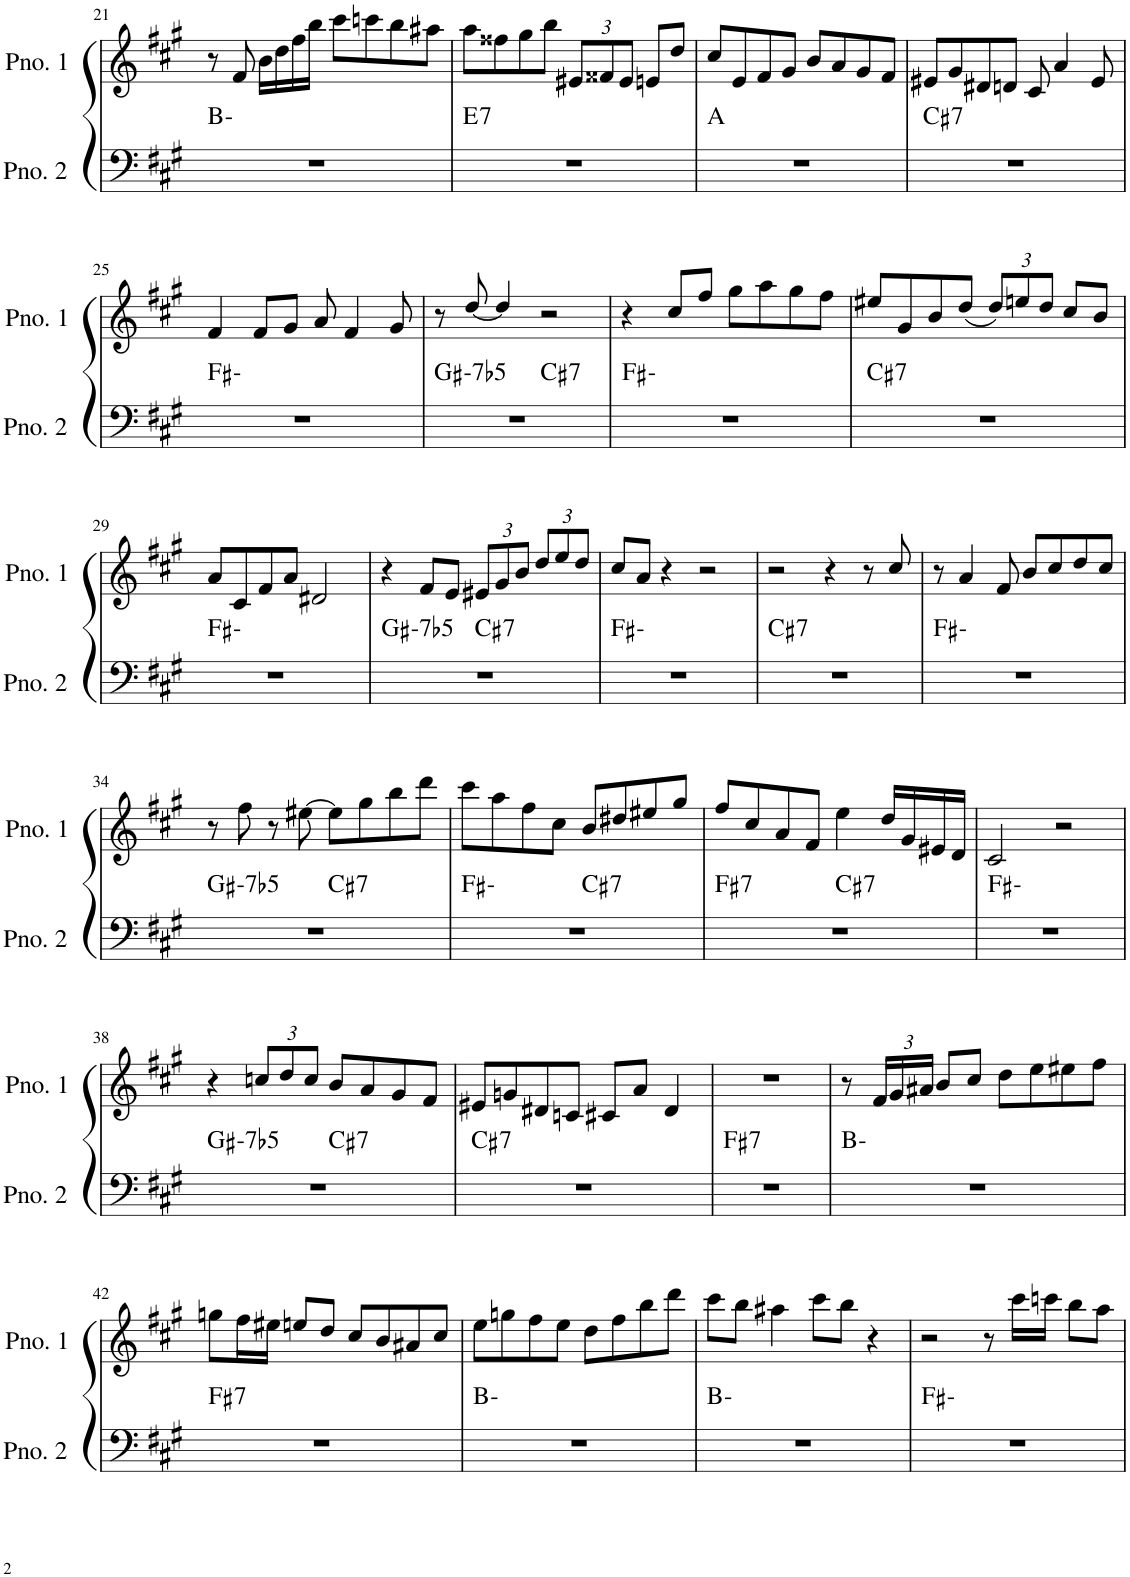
**kern	**harte	**kern
*part2	*part2	*part1
*staff2	*	*staff1
*I"ピアノ 2	*	*I"ピアノ 1
!!LO:PB:g=z
*clefF4	*	*clefG2
*k[f#c#g#]	*	*k[f#c#g#]
*M4/4	*	*M4/4
=21	=21	=21
1r	B:min	8r
.	.	8f#/
.	.	16b\LL
.	.	16dd\
.	.	16ff#\
.	.	16bb\JJ
.	.	8ccc#\L
.	.	8cccn\
.	.	8bb\
.	.	8aa#X\J
=22	=22	=22
!	!LO:H:kt=7	!
1r	E:7	8aa\L
.	.	8ff##X\
.	.	8gg#\
.	.	8bb\J
*	*	*Xbrackettup
.	.	12e#X/L
.	.	12f##X/
.	.	12e#/J
.	.	8en/L
.	.	8dd/J
=23	=23	=23
1r	A:maj	8cc#/L
.	.	8e/
.	.	8f#/
.	.	8g#/J
.	.	8b/L
.	.	8a/
.	.	8g#/
.	.	8f#/J
=24	=24	=24
!	!LO:H:kt=7	!
1r	C#:7	8e#X/L
.	.	8g#/
.	.	8d#X/
.	.	8dn/J
.	.	8c#/
.	.	4a/
.	.	8e#/
!!LO:LB:g=z
=25	=25	=25
1r	F#:min	4f#/
.	.	8f#/L
.	.	8g#/J
.	.	8a/
.	.	4f#/
.	.	8g#/
=26	=26	=26
!	!LO:H:kt=-7b5	!
*^	*	*
1r	2ryy	G#:hdim7	8r
.	.	.	[8dd/
.	.	.	4dd/]
!	!	!LO:H:kt=7	!
.	2ryy	C#:7	2r
*v	*v	*	*
=27	=27	=27
1r	F#:min	4r
.	.	8cc#/L
.	.	8ff#/J
.	.	8gg#\L
.	.	8aa\
.	.	8gg#\
.	.	8ff#\J
=28	=28	=28
!	!LO:H:kt=7	!
1r	C#:7	8ee#X/L
.	.	8g#/
.	.	8b/
.	.	(8dd/J
.	.	12dd/L)
.	.	12een/
.	.	12dd/J
.	.	8cc#/L
.	.	8b/J
!!LO:LB:g=z
=29	=29	=29
1r	F#:min	8a/L
.	.	8c#/
.	.	8f#/
.	.	8a/J
.	.	2d#X/
=30	=30	=30
!	!LO:H:kt=-7b5	!
*^	*	*
1r	2ryy	G#:hdim7	4r
.	.	.	8f#/L
.	.	.	8e/J
!	!	!LO:H:kt=7	!
.	2ryy	C#:7	12e#X/L
.	.	.	12g#/
.	.	.	12b/J
.	.	.	12dd/L
.	.	.	12ee/
.	.	.	12dd/J
*v	*v	*	*
=31	=31	=31
1r	F#:min	8cc#/L
.	.	8a/J
.	.	4r
.	.	2r
=32	=32	=32
!	!LO:H:kt=7	!
1r	C#:7	2r
.	.	4r
.	.	8r
.	.	8cc#/
=33	=33	=33
1r	F#:min	8r
.	.	4a/
.	.	8f#/
.	.	8b/L
.	.	8cc#/
.	.	8dd/
.	.	8cc#/J
!!LO:LB:g=z
=34	=34	=34
!	!LO:H:kt=-7b5	!
*^	*	*
1r	2ryy	G#:hdim7	8r
.	.	.	8ff#\
.	.	.	8r
.	.	.	[8ee#X\
!	!	!LO:H:kt=7	!
.	2ryy	C#:7	8ee#\L]
.	.	.	8gg#\
.	.	.	8bb\
.	.	.	8ddd\J
=35	=35	=35	=35
1r	2ryy	F#:min	8ccc#\L
.	.	.	8aa\
.	.	.	8ff#\
.	.	.	8cc#\J
!	!	!LO:H:kt=7	!
.	2ryy	C#:7	8b/L
.	.	.	8dd#X/
.	.	.	8ee#X/
.	.	.	8gg#/J
=36	=36	=36	=36
!	!	!LO:H:kt=7	!
1r	2ryy	F#:7	8ff#/L
.	.	.	8cc#/
.	.	.	8a/
.	.	.	8f#/J
!	!	!LO:H:kt=7	!
.	2ryy	C#:7	4ee\
.	.	.	16dd/LL
.	.	.	16g#/
.	.	.	16e#X/
.	.	.	16d/JJ
*v	*v	*	*
=37	=37	=37
1r	F#:min	2c#/
.	.	2r
!!LO:LB:g=z
=38	=38	=38
!	!LO:H:kt=-7b5	!
*^	*	*
1r	2ryy	G#:hdim7	4r
.	.	.	12ccn/L
.	.	.	12dd/
.	.	.	12cc/J
!	!	!LO:H:kt=7	!
.	2ryy	C#:7	8b/L
.	.	.	8a/
.	.	.	8g#/
.	.	.	8f#/J
=39	=39	=39	=39
!	!	!LO:H:kt=7	!
*v	*v	*	*
1r	C#:7	8e#X/L
.	.	8gn/
.	.	8d#X/
.	.	8cn/J
.	.	8c#X/L
.	.	8a/J
.	.	4d#/
=40	=40	=40
!	!LO:H:kt=7	!
1r	F#:7	1r
=41	=41	=41
1r	B:min	8r
.	.	24f#/LL
.	.	24g#/
.	.	24a#X/JJ
.	.	8b/L
.	.	8cc#/J
.	.	8dd\L
.	.	8ee\
.	.	8ee#X\
.	.	8ff#\J
!!LO:LB:g=z
=42	=42	=42
!	!LO:H:kt=7	!
1r	F#:7	8ggn\L
.	.	16ff#\L
.	.	16ee#X\JJ
.	.	8een/L
.	.	8dd/J
.	.	8cc#/L
.	.	8b/
.	.	8a#X/
.	.	8cc#/J
=43	=43	=43
1r	B:min	8ee\L
.	.	8ggn\
.	.	8ff#\
.	.	8ee\J
.	.	8dd\L
.	.	8ff#\
.	.	8bb\
.	.	8ddd\J
=44	=44	=44
1r	B:min	8ccc#\L
.	.	8bb\J
.	.	4aa#X\
.	.	8ccc#\L
.	.	8bb\J
.	.	4r
=45	=45	=45
1r	F#:min	2r
.	.	8r
.	.	16ccc#\LL
.	.	16cccn\JJ
.	.	8bb\L
.	.	8aa\J
=	=	=
*-	*-	*-
